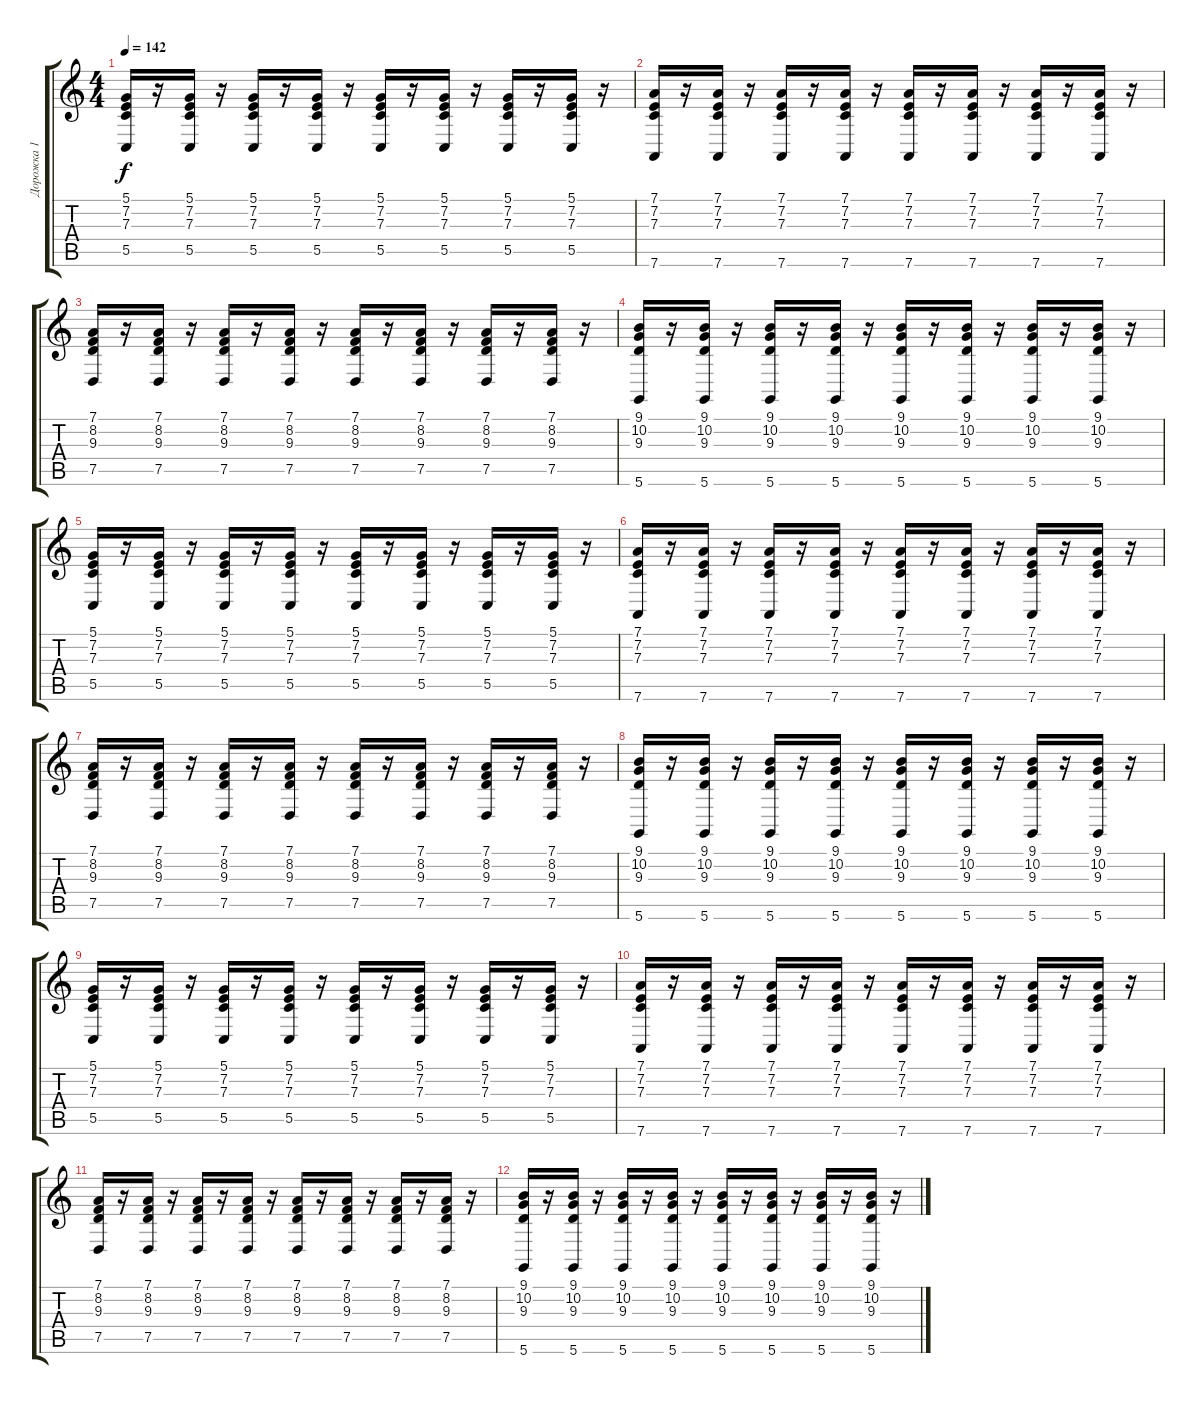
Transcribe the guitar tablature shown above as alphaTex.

\track ("Дорожка 1" "Дорожка 1") {instrument churchorgan}
\staff {score tabs}
\tuning (D4 A3 F3 C3 G2 D2) {hide}
\ts (4 4)
\tempo 142
\clef g2
\ks c
(5.1 7.2 7.3 5.5).16{dy f} r.16 (5.1 7.2 7.3 5.5).16 r.16 (5.1 7.2 7.3 5.5).16 r.16 (5.1 7.2 7.3 5.5).16 r.16 (5.1 7.2 7.3 5.5).16 r.16 (5.1 7.2 7.3 5.5).16 r.16 (5.1 7.2 7.3 5.5).16 r.16 (5.1 7.2 7.3 5.5).16 r.16 |
(7.1 7.2 7.3 7.6).16 r.16 (7.1 7.2 7.3 7.6).16 r.16 (7.1 7.2 7.3 7.6).16 r.16 (7.1 7.2 7.3 7.6).16 r.16 (7.1 7.2 7.3 7.6).16 r.16 (7.1 7.2 7.3 7.6).16 r.16 (7.1 7.2 7.3 7.6).16 r.16 (7.1 7.2 7.3 7.6).16 r.16 |
(7.1 8.2 9.3 7.5).16 r.16 (7.1 8.2 9.3 7.5).16 r.16 (7.1 8.2 9.3 7.5).16 r.16 (7.1 8.2 9.3 7.5).16 r.16 (7.1 8.2 9.3 7.5).16 r.16 (7.1 8.2 9.3 7.5).16 r.16 (7.1 8.2 9.3 7.5).16 r.16 (7.1 8.2 9.3 7.5).16 r.16 |
(9.1 10.2 9.3 5.6).16 r.16 (9.1 10.2 9.3 5.6).16 r.16 (9.1 10.2 9.3 5.6).16 r.16 (9.1 10.2 9.3 5.6).16 r.16 (9.1 10.2 9.3 5.6).16 r.16 (9.1 10.2 9.3 5.6).16 r.16 (9.1 10.2 9.3 5.6).16 r.16 (9.1 10.2 9.3 5.6).16 r.16 |
(5.1 7.2 7.3 5.5).16 r.16 (5.1 7.2 7.3 5.5).16 r.16 (5.1 7.2 7.3 5.5).16 r.16 (5.1 7.2 7.3 5.5).16 r.16 (5.1 7.2 7.3 5.5).16 r.16 (5.1 7.2 7.3 5.5).16 r.16 (5.1 7.2 7.3 5.5).16 r.16 (5.1 7.2 7.3 5.5).16 r.16 |
(7.1 7.2 7.3 7.6).16 r.16 (7.1 7.2 7.3 7.6).16 r.16 (7.1 7.2 7.3 7.6).16 r.16 (7.1 7.2 7.3 7.6).16 r.16 (7.1 7.2 7.3 7.6).16 r.16 (7.1 7.2 7.3 7.6).16 r.16 (7.1 7.2 7.3 7.6).16 r.16 (7.1 7.2 7.3 7.6).16 r.16 |
(7.1 8.2 9.3 7.5).16 r.16 (7.1 8.2 9.3 7.5).16 r.16 (7.1 8.2 9.3 7.5).16 r.16 (7.1 8.2 9.3 7.5).16 r.16 (7.1 8.2 9.3 7.5).16 r.16 (7.1 8.2 9.3 7.5).16 r.16 (7.1 8.2 9.3 7.5).16 r.16 (7.1 8.2 9.3 7.5).16 r.16 |
(9.1 10.2 9.3 5.6).16 r.16 (9.1 10.2 9.3 5.6).16 r.16 (9.1 10.2 9.3 5.6).16 r.16 (9.1 10.2 9.3 5.6).16 r.16 (9.1 10.2 9.3 5.6).16 r.16 (9.1 10.2 9.3 5.6).16 r.16 (9.1 10.2 9.3 5.6).16 r.16 (9.1 10.2 9.3 5.6).16 r.16 |
(5.1 7.2 7.3 5.5).16 r.16 (5.1 7.2 7.3 5.5).16 r.16 (5.1 7.2 7.3 5.5).16 r.16 (5.1 7.2 7.3 5.5).16 r.16 (5.1 7.2 7.3 5.5).16 r.16 (5.1 7.2 7.3 5.5).16 r.16 (5.1 7.2 7.3 5.5).16 r.16 (5.1 7.2 7.3 5.5).16 r.16 |
(7.1 7.2 7.3 7.6).16 r.16 (7.1 7.2 7.3 7.6).16 r.16 (7.1 7.2 7.3 7.6).16 r.16 (7.1 7.2 7.3 7.6).16 r.16 (7.1 7.2 7.3 7.6).16 r.16 (7.1 7.2 7.3 7.6).16 r.16 (7.1 7.2 7.3 7.6).16 r.16 (7.1 7.2 7.3 7.6).16 r.16 |
(7.1 8.2 9.3 7.5).16 r.16 (7.1 8.2 9.3 7.5).16 r.16 (7.1 8.2 9.3 7.5).16 r.16 (7.1 8.2 9.3 7.5).16 r.16 (7.1 8.2 9.3 7.5).16 r.16 (7.1 8.2 9.3 7.5).16 r.16 (7.1 8.2 9.3 7.5).16 r.16 (7.1 8.2 9.3 7.5).16 r.16 |
(9.1 10.2 9.3 5.6).16 r.16 (9.1 10.2 9.3 5.6).16 r.16 (9.1 10.2 9.3 5.6).16 r.16 (9.1 10.2 9.3 5.6).16 r.16 (9.1 10.2 9.3 5.6).16 r.16 (9.1 10.2 9.3 5.6).16 r.16 (9.1 10.2 9.3 5.6).16 r.16 (9.1 10.2 9.3 5.6).16 r.16
